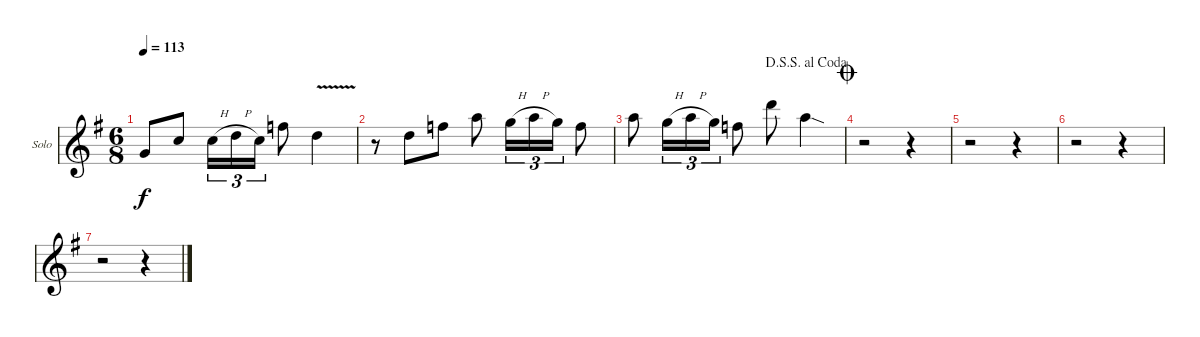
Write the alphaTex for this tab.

\bracketExtendMode groupsimilarinstruments
\firstSystemTrackNameOrientation horizontal
\otherSystemsTrackNameOrientation horizontal
\track ("Solo" "Solo") {instrument distortionguitar}
\staff {score}
\tuning (D4 A3 F3 C3 G2 D2)
\ts (6 8)
\tempo 113
\clef g2
\ks g
7.4.8{dy f} 7.3.8 7.3{h}.16{tu (3 2)} 9.3{h}.16{tu (3 2)} 7.3.16{tu (3 2)} 8.2.8 9.3{v}.4 |
r.8 9.3.8 12.3.8 12.2.8 10.2{h}.16{tu (3 2)} 12.2{h}.16{tu (3 2)} 10.2.16{tu (3 2)} 12.3.8 |
\jump dalsegnosegnoalcoda
12.2.8 10.2{h}.16{tu (3 2)} 12.2{h}.16{tu (3 2)} 10.2.16{tu (3 2)} 12.3.8 12.1.8 12.2{sod}.4 |
\jump coda
r.2 r.4 |
r.2 r.4 |
r.2 r.4 |
r.2 r.4
